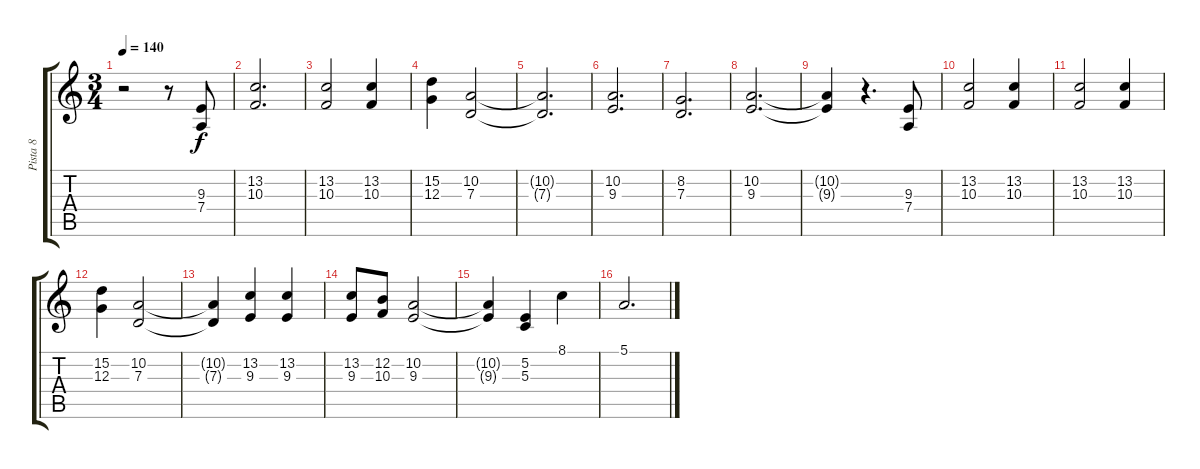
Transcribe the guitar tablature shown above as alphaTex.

\track ("Pista 8" "Pista 8") {instrument choiraahs}
\staff {score tabs}
\tuning (E4 B3 G3 D3 A2 E2) {hide}
\ts (3 4)
\tempo 140
\clef g2
\ks c
r.2{dy f} r.8 (9.3 7.4).8 |
(13.2 10.3).2{d} |
(13.2 10.3).2 (13.2 10.3).4 |
(15.2 12.3).4 (10.2 7.3).2 |
(10.2{t} 7.3{t}).2{d} |
(10.2 9.3).2{d} |
(8.2 7.3).2{d} |
(10.2 9.3).2{d} |
(10.2{t} 9.3{t}).4 r.4{d} (9.3 7.4).8 |
(13.2 10.3).2 (13.2 10.3).4 |
(13.2 10.3).2 (13.2 10.3).4 |
(15.2 12.3).4 (10.2 7.3).2 |
(10.2{t} 7.3{t}).4 (13.2 9.3).4 (13.2 9.3).4 |
(13.2 9.3).8 (12.2 10.3).8 (10.2 9.3).2 |
(10.2{t} 9.3{t}).4 (5.2 5.3).4 8.1.4 |
5.1.2{d}
